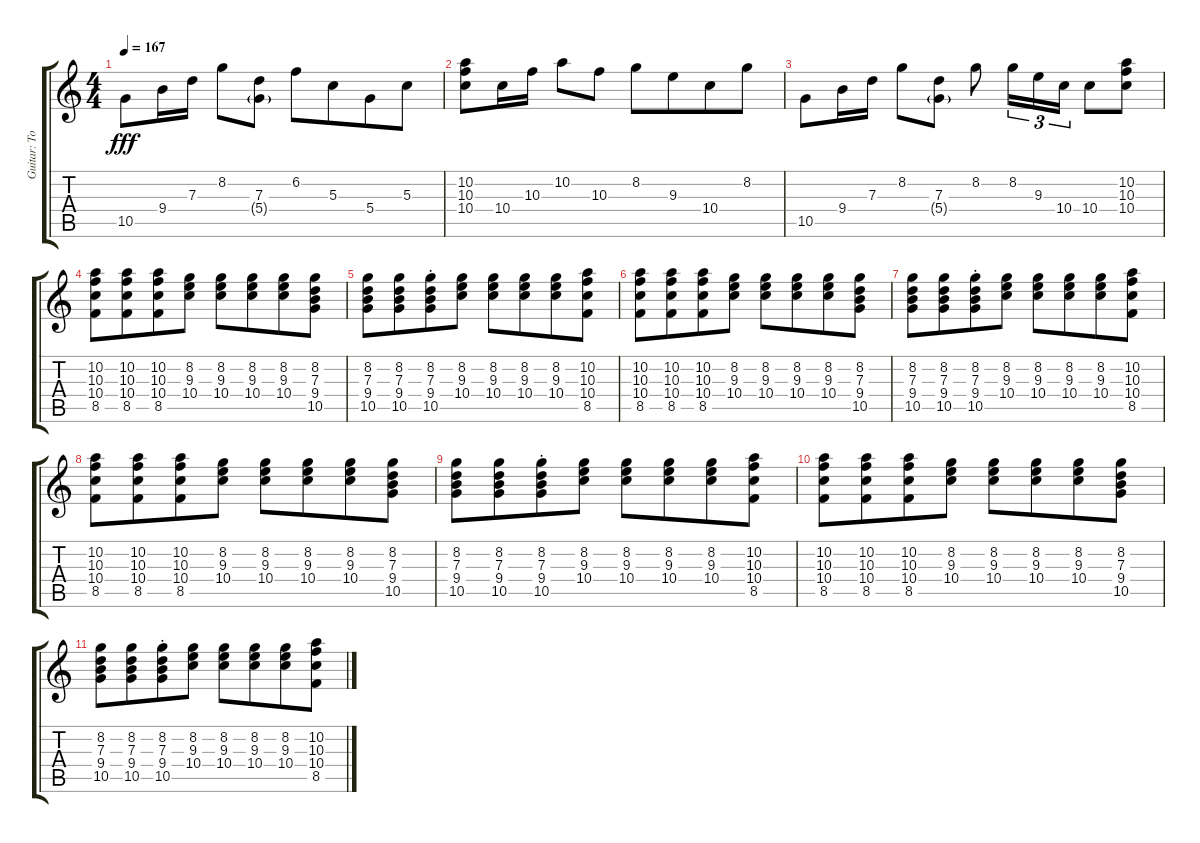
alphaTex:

\track ("Guitar: Todd" "Guitar: To") {instrument distortionguitar}
\staff {score tabs}
\tuning (E4 B3 G3 D3 A2 D2) {hide}
\ts (4 4)
\tempo 167
\clef g2
\ks c
10.5.8{dy fff} 9.4.16 7.3.16 8.2.8 (7.3 5.4{g}).8 6.2.8 5.3.8{beam merge} 5.4.8 5.3.8 |
(10.2 10.3 10.4).8 10.4.16 10.3.16 10.2.8 10.3.8 8.2.8 9.3.8{beam merge} 10.4.8 8.2.8 |
10.5.8 9.4.16 7.3.16 8.2.8 (7.3 5.4{g}).8 8.2.8 8.2.16{tu (3 2)} 9.3.16{tu (3 2)} 10.4.16{tu (3 2)} 10.4.8 (10.2 10.3 10.4).8 |
(10.2 10.3 10.4 8.5).8 (10.2 10.3 10.4 8.5).8{beam merge} (10.2 10.3 10.4 8.5).8 (8.2 9.3 10.4).8 (8.2 9.3 10.4).8 (8.2 9.3 10.4).8{beam merge} (8.2 9.3 10.4).8 (8.2 7.3 9.4 10.5).8 |
(8.2 7.3 9.4 10.5).8 (8.2 7.3 9.4 10.5).8{beam merge} (8.2{st} 7.3{st} 9.4{st} 10.5{st}).8 (8.2 9.3 10.4).8 (8.2 9.3 10.4).8 (8.2 9.3 10.4).8{beam merge} (8.2 9.3 10.4).8 (10.2 10.3 10.4 8.5).8 |
(10.2 10.3 10.4 8.5).8 (10.2 10.3 10.4 8.5).8{beam merge} (10.2 10.3 10.4 8.5).8 (8.2 9.3 10.4).8 (8.2 9.3 10.4).8 (8.2 9.3 10.4).8{beam merge} (8.2 9.3 10.4).8 (8.2 7.3 9.4 10.5).8 |
(8.2 7.3 9.4 10.5).8 (8.2 7.3 9.4 10.5).8{beam merge} (8.2{st} 7.3{st} 9.4{st} 10.5{st}).8 (8.2 9.3 10.4).8 (8.2 9.3 10.4).8 (8.2 9.3 10.4).8{beam merge} (8.2 9.3 10.4).8 (10.2 10.3 10.4 8.5).8 |
(10.2 10.3 10.4 8.5).8 (10.2 10.3 10.4 8.5).8{beam merge} (10.2 10.3 10.4 8.5).8 (8.2 9.3 10.4).8 (8.2 9.3 10.4).8 (8.2 9.3 10.4).8{beam merge} (8.2 9.3 10.4).8 (8.2 7.3 9.4 10.5).8 |
(8.2 7.3 9.4 10.5).8 (8.2 7.3 9.4 10.5).8{beam merge} (8.2{st} 7.3{st} 9.4{st} 10.5{st}).8 (8.2 9.3 10.4).8 (8.2 9.3 10.4).8 (8.2 9.3 10.4).8{beam merge} (8.2 9.3 10.4).8 (10.2 10.3 10.4 8.5).8 |
(10.2 10.3 10.4 8.5).8 (10.2 10.3 10.4 8.5).8{beam merge} (10.2 10.3 10.4 8.5).8 (8.2 9.3 10.4).8 (8.2 9.3 10.4).8 (8.2 9.3 10.4).8{beam merge} (8.2 9.3 10.4).8 (8.2 7.3 9.4 10.5).8 |
(8.2 7.3 9.4 10.5).8 (8.2 7.3 9.4 10.5).8{beam merge} (8.2{st} 7.3{st} 9.4{st} 10.5{st}).8 (8.2 9.3 10.4).8 (8.2 9.3 10.4).8 (8.2 9.3 10.4).8{beam merge} (8.2 9.3 10.4).8 (10.2 10.3 10.4 8.5).8
